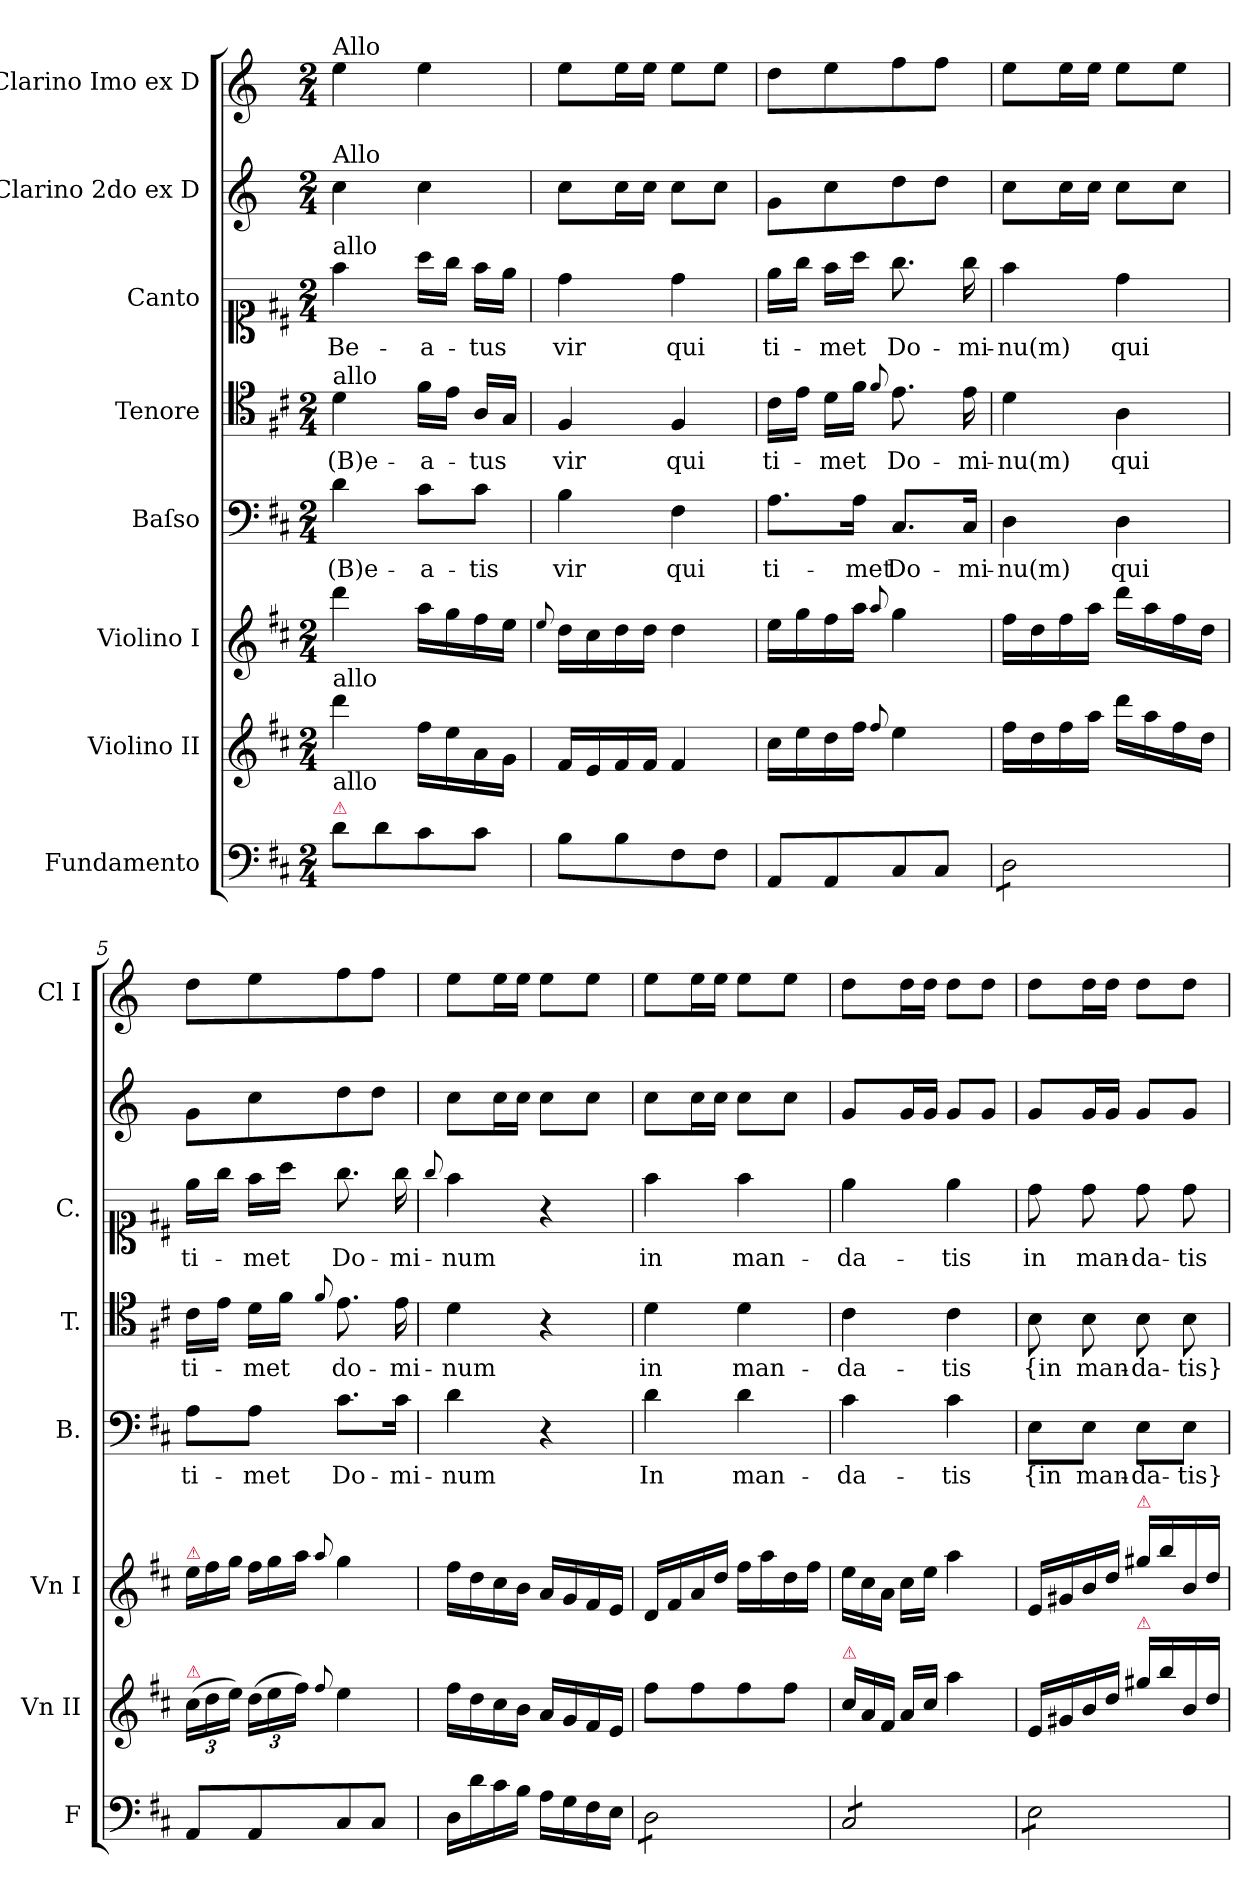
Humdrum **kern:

**kern	**kern	**kern	**kern	**text	**kern	**text	**kern	**text	**kern	**kern
*part8	*part7	*part6	*part5	*part5	*part4	*part4	*part3	*part3	*part2	*part1
*staff8	*staff7	*staff6	*staff5	*staff5	*staff4	*staff4	*staff3	*staff3	*staff2	*staff1
*I"Fundamento	*I"Violino II	*I"Violino I	*I"Baſso	*	*I"Tenore	*	*I"Canto	*	*I"Clarino 2do ex D	*I"Clarino Imo ex D
*I'F	*I'Vn II	*I'Vn I	*I'B.	*	*I'T.	*	*I'C.	*	*	*I'Cl I
*clefF4	*clefG2	*clefG2	*clefF4	*	*clefC4	*	*clefC1	*	*clefG2	*clefG2
*	*	*	*	*	*	*	*	*	*ITrd-1c-2	*ITrd-1c-2
*k[f#c#]	*k[f#c#]	*k[f#c#]	*k[f#c#]	*	*k[f#c#]	*	*k[f#c#]	*	*k[f#c#]	*k[f#c#]
*D:	*D:	*D:	*D:	*	*D:	*	*D:	*	*D:	*D:
*M2/4	*M2/4	*M2/4	*M2/4	*	*M2/4	*	*M2/4	*	*M2/4	*M2/4
=1	=1	=1	=1	=1	=1	=1	=1	=1	=1	=1
!	!	!	!	!	!	!	!	!	!	!LO:TX:a:t=Allo
!	!	!	!	!	!	!	!	!	!LO:TX:a:t=Allo	!
!	!	!	!	!	!	!	!LO:TX:a:t=allo	!	!	!
!	!	!	!	!	!LO:TX:a:t=allo	!	!	!	!	!
!	!LO:TX:a:t=allo	!	!	!	!	!	!	!	!	!
!LO:TX:a:color=crimson:t=⚠	!	!	!	!	!	!	!	!	!	!
!LO:TX:a:t=allo	!	!	!	!	!	!	!	!	!	!
8d\L	4ddd\	4ddd\	4d\	(B)e-	4d\	(B)e-	4ff#\	Be-	4dd\	4ff#\
8d\	.	.	.	.	.	.	.	.	.	.
8c#\	16ff#\LL	16aa\LL	8c#\L	-a-	16f#\LL	-a-	16aa\LL	-a-	4dd\	4ff#\
.	16ee\	16gg\	.	.	16e\JJ	.	16gg\JJ	.	.	.
8c#\J	16a\	16ff#\	8c#\J	-tis	16A/LL	-tus	16ff#\LL	-tus	.	.
.	16g\JJ	16ee\JJ	.	.	16G/JJ	.	16ee\JJ	.	.	.
=2	=2	=2	=2	=2	=2	=2	=2	=2	=2	=2
.	.	8qqee/	.	.	.	.	.	.	.	.
8B\L	16f#/LL	16dd\LL	4B\	vir	4F#/	vir	4dd\	vir	8dd\L	8ff#\L
.	16e/	16cc#\	.	.	.	.	.	.	.	.
8B\	16f#/	16dd\	.	.	.	.	.	.	16dd\L	16ff#\L
.	16f#/JJ	16dd\JJ	.	.	.	.	.	.	16dd\JJ	16ff#\JJ
8F#\	4f#/	4dd\	4F#\	qui	4F#/	qui	4dd\	qui	8dd\L	8ff#\L
8F#\J	.	.	.	.	.	.	.	.	8dd\J	8ff#\J
=3	=3	=3	=3	=3	=3	=3	=3	=3	=3	=3
8AA/L	16cc#\LL	16ee\LL	8.A\L	ti-	16c#\LL	ti-	16ee\LL	ti-	8a\L	8ee\L
.	16ee\	16gg\	.	.	16e\JJ	.	16gg\JJ	.	.	.
8AA/	16dd\	16ff#\	.	.	16d\LL	-met	16ff#\LL	-met	8dd\	8ff#\
.	16ff#\JJ	16aa\JJ	16A\Jk	-met	16f#\JJ	.	16aa\JJ	.	.	.
.	8qqff#/	8qqaa/	.	.	8qqf#/	.	.	.	.	.
8C#/	4ee\	4gg\	8.C#/L	Do-	8.e\	Do-	8.gg\	Do-	8ee\	8gg\
8C#/J	.	.	.	.	.	.	.	.	8ee\J	8gg\J
.	.	.	16C#/Jk	-mi-	16e\	-mi-	16gg\	-mi-	.	.
=4	=4	=4	=4	=4	=4	=4	=4	=4	=4	=4
*tremolo	*	*	*	*	*	*	*	*	*	*
8D\L	16ff#\LL	16ff#\LL	4D\	-nu(m)	4d\	-nu(m)	4ff#\	-nu(m)	8dd\L	8ff#\L
.	16dd\	16dd\	.	.	.	.	.	.	.	.
8D\	16ff#\	16ff#\	.	.	.	.	.	.	16dd\L	16ff#\L
.	16aa\JJ	16aa\JJ	.	.	.	.	.	.	16dd\JJ	16ff#\JJ
8D\	16ddd\LL	16ddd\LL	4D\	qui	4A\	qui	4dd\	qui	8dd\L	8ff#\L
.	16aa\	16aa\	.	.	.	.	.	.	.	.
8D\J	16ff#\	16ff#\	.	.	.	.	.	.	8dd\J	8ff#\J
*Xtremolo	*	*	*	*	*	*	*	*	*	*
.	16dd\JJ	16dd\JJ	.	.	.	.	.	.	.	.
=5	=5	=5	=5	=5	=5	=5	=5	=5	=5	=5
*	*	*Xtuplet	*	*	*	*	*	*	*	*
!	!	!LO:TX:a:color=crimson:t=⚠	!	!	!	!	!	!	!	!
!	!LO:TX:a:color=crimson:t=⚠	!	!	!	!	!	!	!	!	!
8AA/L	(24cc#\LL	24ee\LL	8A\L	ti-	16c#\LL	ti-	16ee\LL	ti-	8a\L	8ee\L
.	24dd\	24ff#\	.	.	.	.	.	.	.	.
.	.	.	.	.	16e\JJ	.	16gg\JJ	.	.	.
.	24ee\JJ)	24gg\JJ	.	.	.	.	.	.	.	.
8AA/	(24dd\LL	24ff#\LL	8A\J	-met	16d\LL	-met	16ff#\LL	-met	8dd\	8ff#\
.	24ee\	24gg\	.	.	.	.	.	.	.	.
.	.	.	.	.	16f#\JJ	.	16aa\JJ	.	.	.
.	24ff#\JJ)	24aa\JJ	.	.	.	.	.	.	.	.
.	8qqff#/	8qqaa/	.	.	8qqf#/	.	.	.	.	.
8C#/	4ee\	4gg\	8.c#\L	Do-	8.e\	do-	8.gg\	Do-	8ee\	8gg\
8C#/J	.	.	.	.	.	.	.	.	8ee\J	8gg\J
.	.	.	16c#\Jk	-mi-	16e\	-mi-	16gg\	-mi-	.	.
=6	=6	=6	=6	=6	=6	=6	=6	=6	=6	=6
.	.	.	.	.	.	.	8qqgg/	.	.	.
16D\LL	16ff#\LL	16ff#\LL	4d\	-num	4d\	-num	4ff#\	-num	8dd\L	8ff#\L
16d\	16dd\	16dd\	.	.	.	.	.	.	.	.
16c#\	16cc#\	16cc#\	.	.	.	.	.	.	16dd\L	16ff#\L
16B\JJ	16b\JJ	16b\JJ	.	.	.	.	.	.	16dd\JJ	16ff#\JJ
16A\LL	16a/LL	16a/LL	4r	.	4r	.	4r	.	8dd\L	8ff#\L
16G\	16g/	16g/	.	.	.	.	.	.	.	.
16F#\	16f#/	16f#/	.	.	.	.	.	.	8dd\J	8ff#\J
16E\JJ	16e/JJ	16e/JJ	.	.	.	.	.	.	.	.
=7	=7	=7	=7	=7	=7	=7	=7	=7	=7	=7
*tremolo	*	*	*	*	*	*	*	*	*	*
8D\L	8ff#\L	16d/LL	4d\	In	4d\	in	4ff#\	in	8dd\L	8ff#\L
.	.	16f#/	.	.	.	.	.	.	.	.
8D\	8ff#\	16a/	.	.	.	.	.	.	16dd\L	16ff#\L
.	.	16dd/JJ	.	.	.	.	.	.	16dd\JJ	16ff#\JJ
8D\	8ff#\	16ff#\LL	4d\	man-	4d\	man-	4ff#\	man-	8dd\L	8ff#\L
.	.	16aa\	.	.	.	.	.	.	.	.
8D\J	8ff#\J	16dd\	.	.	.	.	.	.	8dd\J	8ff#\J
.	.	16ff#\JJ	.	.	.	.	.	.	.	.
=8	=8	=8	=8	=8	=8	=8	=8	=8	=8	=8
*	*Xtuplet	*	*	*	*	*	*	*	*	*
!	!LO:TX:a:color=crimson:t=⚠	!	!	!	!	!	!	!	!	!
8C#/L	24cc#/LL	24ee\LL	4c#\	-da-	4c#\	-da-	4ee\	-da-	8a/L	8ee\L
.	24a/	24cc#\	.	.	.	.	.	.	.	.
.	24f#/JJ	24a\JJ	.	.	.	.	.	.	.	.
8C#/	16a/LL	16cc#\LL	.	.	.	.	.	.	16a/L	16ee\L
.	16cc#/JJ	16ee\JJ	.	.	.	.	.	.	16a/JJ	16ee\JJ
8C#/	4aa\	4aa\	4c#\	-tis	4c#\	-tis	4ee\	-tis	8a/L	8ee\L
8C#/J	.	.	.	.	.	.	.	.	8a/J	8ee\J
=9	=9	=9	=9	=9	=9	=9	=9	=9	=9	=9
8E\L	16e/LL	16e/LL	8E\L	{in	8B\	{in	8dd\	in	8a/L	8ee\L
.	16g#X/	16g#X/	.	.	.	.	.	.	.	.
8E\	16b/	16b/	8E\J	man-	8B\	man-	8dd\	man-	16a/L	16ee\L
.	16dd/JJ	16dd/JJ	.	.	.	.	.	.	16a/JJ	16ee\JJ
!	!	!LO:TX:a:color=crimson:t=⚠	!	!	!	!	!	!	!	!
!	!LO:TX:a:color=crimson:t=⚠	!	!	!	!	!	!	!	!	!
8E\	16gg#X\LL	16gg#X\LL	8E\L	-da-	8B\	-da-	8dd\	-da-	8a/L	8ee\L
.	16bb\	16bb\	.	.	.	.	.	.	.	.
8E\J	16b/	16b/	8E\J	-tis}	8B\	-tis}	8dd\	-tis	8a/J	8ee\J
*Xtremolo	*	*	*	*	*	*	*	*	*	*
.	16dd/JJ	16dd/JJ	.	.	.	.	.	.	.	.
=	=	=	=	=	=	=	=	=	=	=
*-	*-	*-	*-	*-	*-	*-	*-	*-	*-	*-
